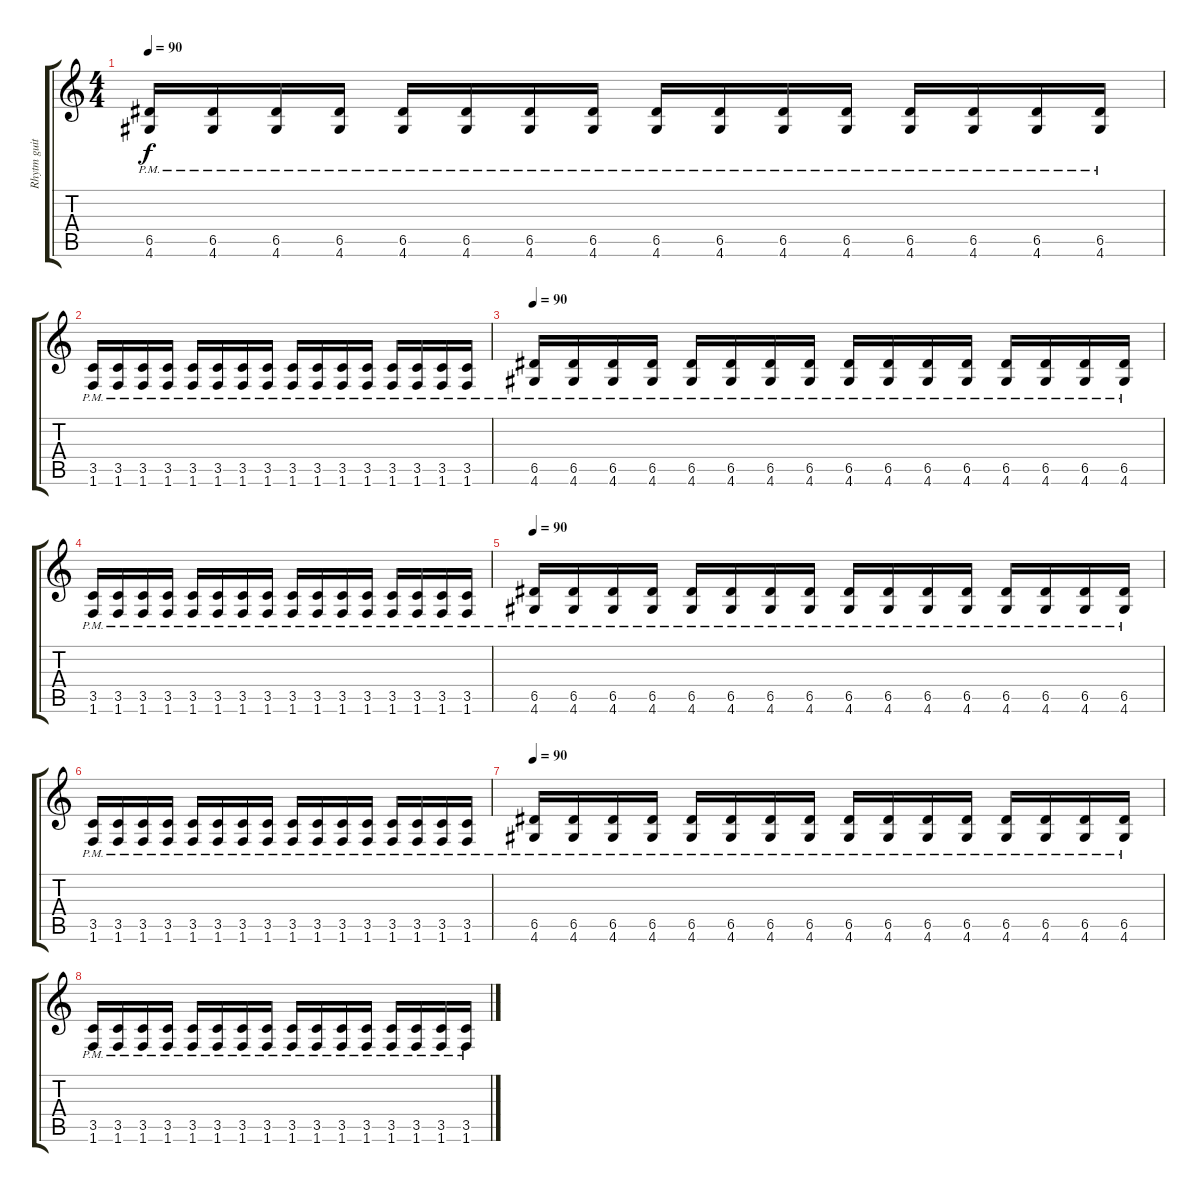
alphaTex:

\track ("Rhytm guitar" "Rhytm guit") {instrument distortionguitar}
\staff {score tabs}
\tuning (E4 B3 G3 D3 A2 E2) {hide}
\ts (4 4)
\tempo 80
\tempo 90
\clef g2
\ks c
(6.5{pm} 4.6{pm}).16{dy f} (6.5{pm} 4.6{pm}).16 (6.5{pm} 4.6{pm}).16 (6.5{pm} 4.6{pm}).16 (6.5{pm} 4.6{pm}).16 (6.5{pm} 4.6{pm}).16 (6.5{pm} 4.6{pm}).16 (6.5{pm} 4.6{pm}).16 (6.5{pm} 4.6{pm}).16 (6.5{pm} 4.6{pm}).16 (6.5{pm} 4.6{pm}).16 (6.5{pm} 4.6{pm}).16 (6.5{pm} 4.6{pm}).16 (6.5{pm} 4.6{pm}).16 (6.5{pm} 4.6{pm}).16 (6.5{pm} 4.6{pm}).16 |
(3.5{pm} 1.6{pm}).16 (3.5{pm} 1.6{pm}).16 (3.5{pm} 1.6{pm}).16 (3.5{pm} 1.6{pm}).16 (3.5{pm} 1.6{pm}).16 (3.5{pm} 1.6{pm}).16 (3.5{pm} 1.6{pm}).16 (3.5{pm} 1.6{pm}).16 (3.5{pm} 1.6{pm}).16 (3.5{pm} 1.6{pm}).16 (3.5{pm} 1.6{pm}).16 (3.5{pm} 1.6{pm}).16 (3.5{pm} 1.6{pm}).16 (3.5{pm} 1.6{pm}).16 (3.5{pm} 1.6{pm}).16 (3.5{pm} 1.6{pm}).16 |
\tempo 90
(6.5{pm} 4.6{pm}).16 (6.5{pm} 4.6{pm}).16 (6.5{pm} 4.6{pm}).16 (6.5{pm} 4.6{pm}).16 (6.5{pm} 4.6{pm}).16 (6.5{pm} 4.6{pm}).16 (6.5{pm} 4.6{pm}).16 (6.5{pm} 4.6{pm}).16 (6.5{pm} 4.6{pm}).16 (6.5{pm} 4.6{pm}).16 (6.5{pm} 4.6{pm}).16 (6.5{pm} 4.6{pm}).16 (6.5{pm} 4.6{pm}).16 (6.5{pm} 4.6{pm}).16 (6.5{pm} 4.6{pm}).16 (6.5{pm} 4.6{pm}).16 |
(3.5{pm} 1.6{pm}).16 (3.5{pm} 1.6{pm}).16 (3.5{pm} 1.6{pm}).16 (3.5{pm} 1.6{pm}).16 (3.5{pm} 1.6{pm}).16 (3.5{pm} 1.6{pm}).16 (3.5{pm} 1.6{pm}).16 (3.5{pm} 1.6{pm}).16 (3.5{pm} 1.6{pm}).16 (3.5{pm} 1.6{pm}).16 (3.5{pm} 1.6{pm}).16 (3.5{pm} 1.6{pm}).16 (3.5{pm} 1.6{pm}).16 (3.5{pm} 1.6{pm}).16 (3.5{pm} 1.6{pm}).16 (3.5{pm} 1.6{pm}).16 |
\tempo 90
(6.5{pm} 4.6{pm}).16 (6.5{pm} 4.6{pm}).16 (6.5{pm} 4.6{pm}).16 (6.5{pm} 4.6{pm}).16 (6.5{pm} 4.6{pm}).16 (6.5{pm} 4.6{pm}).16 (6.5{pm} 4.6{pm}).16 (6.5{pm} 4.6{pm}).16 (6.5{pm} 4.6{pm}).16 (6.5{pm} 4.6{pm}).16 (6.5{pm} 4.6{pm}).16 (6.5{pm} 4.6{pm}).16 (6.5{pm} 4.6{pm}).16 (6.5{pm} 4.6{pm}).16 (6.5{pm} 4.6{pm}).16 (6.5{pm} 4.6{pm}).16 |
(3.5{pm} 1.6{pm}).16 (3.5{pm} 1.6{pm}).16 (3.5{pm} 1.6{pm}).16 (3.5{pm} 1.6{pm}).16 (3.5{pm} 1.6{pm}).16 (3.5{pm} 1.6{pm}).16 (3.5{pm} 1.6{pm}).16 (3.5{pm} 1.6{pm}).16 (3.5{pm} 1.6{pm}).16 (3.5{pm} 1.6{pm}).16 (3.5{pm} 1.6{pm}).16 (3.5{pm} 1.6{pm}).16 (3.5{pm} 1.6{pm}).16 (3.5{pm} 1.6{pm}).16 (3.5{pm} 1.6{pm}).16 (3.5{pm} 1.6{pm}).16 |
\tempo 90
(6.5{pm} 4.6{pm}).16 (6.5{pm} 4.6{pm}).16 (6.5{pm} 4.6{pm}).16 (6.5{pm} 4.6{pm}).16 (6.5{pm} 4.6{pm}).16 (6.5{pm} 4.6{pm}).16 (6.5{pm} 4.6{pm}).16 (6.5{pm} 4.6{pm}).16 (6.5{pm} 4.6{pm}).16 (6.5{pm} 4.6{pm}).16 (6.5{pm} 4.6{pm}).16 (6.5{pm} 4.6{pm}).16 (6.5{pm} 4.6{pm}).16 (6.5{pm} 4.6{pm}).16 (6.5{pm} 4.6{pm}).16 (6.5{pm} 4.6{pm}).16 |
(3.5{pm} 1.6{pm}).16 (3.5{pm} 1.6{pm}).16 (3.5{pm} 1.6{pm}).16 (3.5{pm} 1.6{pm}).16 (3.5{pm} 1.6{pm}).16 (3.5{pm} 1.6{pm}).16 (3.5{pm} 1.6{pm}).16 (3.5{pm} 1.6{pm}).16 (3.5{pm} 1.6{pm}).16 (3.5{pm} 1.6{pm}).16 (3.5{pm} 1.6{pm}).16 (3.5{pm} 1.6{pm}).16 (3.5{pm} 1.6{pm}).16 (3.5{pm} 1.6{pm}).16 (3.5{pm} 1.6{pm}).16 (3.5{pm} 1.6{pm}).16
